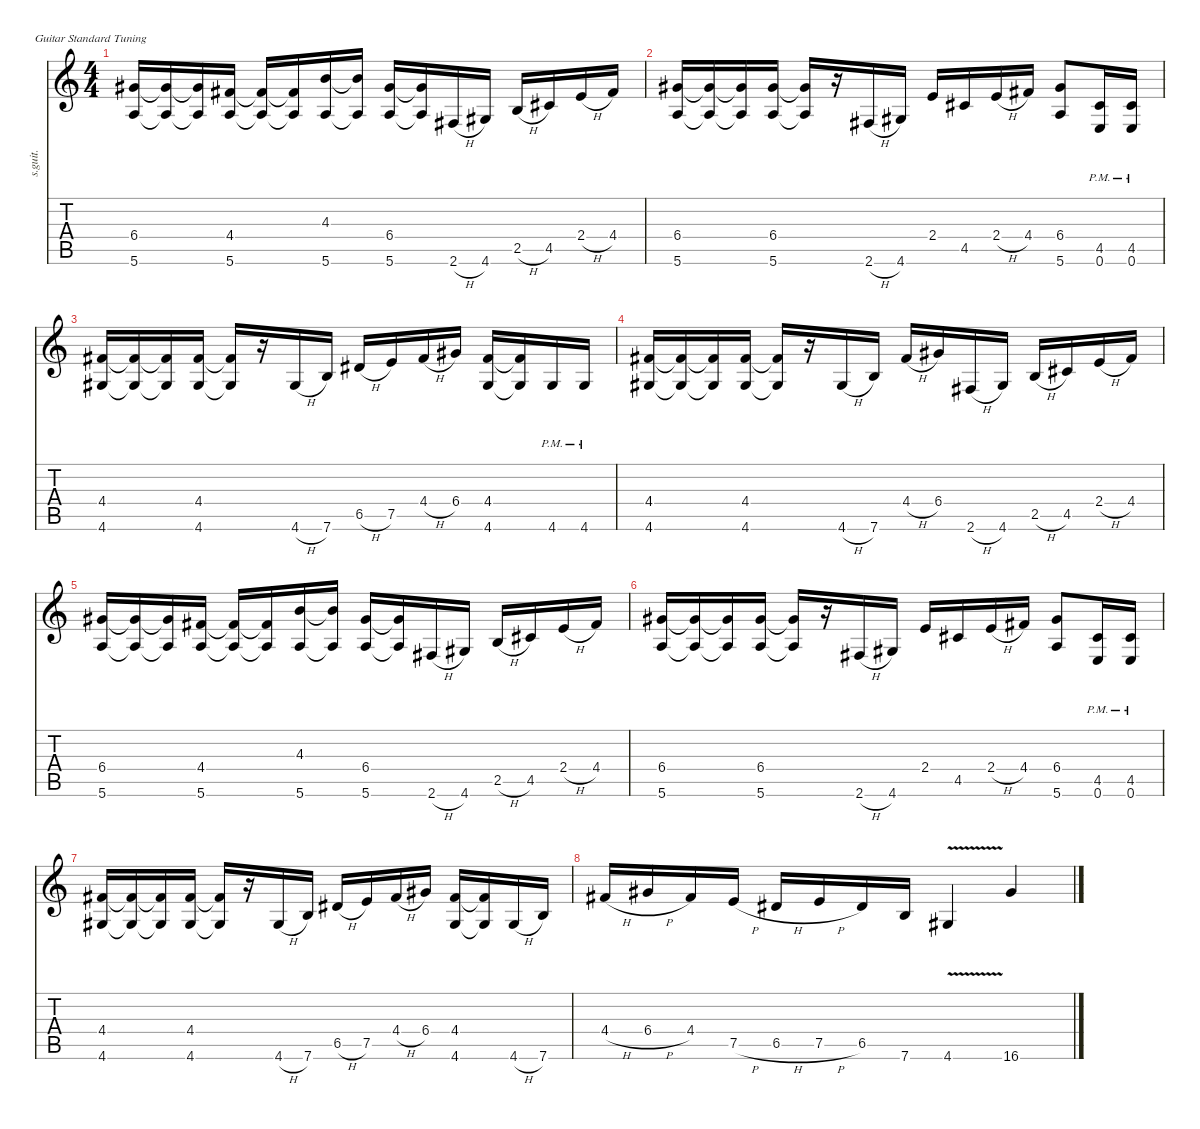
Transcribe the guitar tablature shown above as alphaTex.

\defaultSystemsLayout 4
\hideDynamics
\bracketExtendMode nobrackets
\track ("Mario Camarena" "s.guit.") {instrument overdrivenguitar}
\staff {score tabs}
\tuning (E4 B3 G3 D3 A2 E2)
\ts (4 4)
\tempo (170 hide)
\clef g2
\ks c
(6.4{acc #} 5.6).16{lyrics (0 "") lyrics (1 "") lyrics (2 "") lyrics (3 "") lyrics (4 "") dy f} (6.4{t acc #} 5.6{t}).16{lyrics (0 "") lyrics (1 "") lyrics (2 "") lyrics (3 "") lyrics (4 "")} (6.4{t acc #} 5.6{t}).16{lyrics (0 "") lyrics (1 "") lyrics (2 "") lyrics (3 "") lyrics (4 "")} (4.4{acc #} 5.6).16{lyrics (0 "") lyrics (1 "") lyrics (2 "") lyrics (3 "") lyrics (4 "")} (4.4{t acc #} 5.6{t}).16{lyrics (0 "") lyrics (1 "") lyrics (2 "") lyrics (3 "") lyrics (4 "")} (4.4{t acc #} 5.6{t}).16{lyrics (0 "") lyrics (1 "") lyrics (2 "") lyrics (3 "") lyrics (4 "")} (4.3 5.6).16{lyrics (0 "") lyrics (1 "") lyrics (2 "") lyrics (3 "") lyrics (4 "")} (4.3{t} 5.6{t}).16{lyrics (0 "") lyrics (1 "") lyrics (2 "") lyrics (3 "") lyrics (4 "")} (6.4{acc #} 5.6).16{lyrics (0 "") lyrics (1 "") lyrics (2 "") lyrics (3 "") lyrics (4 "")} (6.4{t acc #} 5.6{t}).16{lyrics (0 "") lyrics (1 "") lyrics (2 "") lyrics (3 "") lyrics (4 "")} 2.6{h acc #}.16{lyrics (0 "") lyrics (1 "") lyrics (2 "") lyrics (3 "") lyrics (4 "")} 4.6{acc #}.16{lyrics (0 "") lyrics (1 "") lyrics (2 "") lyrics (3 "") lyrics (4 "")} 2.5{h}.16{lyrics (0 "") lyrics (1 "") lyrics (2 "") lyrics (3 "") lyrics (4 "")} 4.5{acc #}.16{lyrics (0 "") lyrics (1 "") lyrics (2 "") lyrics (3 "") lyrics (4 "")} 2.4{h}.16{lyrics (0 "") lyrics (1 "") lyrics (2 "") lyrics (3 "") lyrics (4 "")} 4.4{acc #}.16{lyrics (0 "") lyrics (1 "") lyrics (2 "") lyrics (3 "") lyrics (4 "")} |
(6.4{acc #} 5.6).16{lyrics (0 "") lyrics (1 "") lyrics (2 "") lyrics (3 "") lyrics (4 "")} (6.4{t acc #} 5.6{t}).16{lyrics (0 "") lyrics (1 "") lyrics (2 "") lyrics (3 "") lyrics (4 "")} (6.4{t acc #} 5.6{t}).16{lyrics (0 "") lyrics (1 "") lyrics (2 "") lyrics (3 "") lyrics (4 "")} (6.4{acc #} 5.6).16{lyrics (0 "") lyrics (1 "") lyrics (2 "") lyrics (3 "") lyrics (4 "")} (6.4{t acc #} 5.6{t}).16{lyrics (0 "") lyrics (1 "") lyrics (2 "") lyrics (3 "") lyrics (4 "")} r.16 2.6{h acc #}.16{lyrics (0 "") lyrics (1 "") lyrics (2 "") lyrics (3 "") lyrics (4 "")} 4.6{acc #}.16{lyrics (0 "") lyrics (1 "") lyrics (2 "") lyrics (3 "") lyrics (4 "")} 2.4.16{lyrics (0 "") lyrics (1 "") lyrics (2 "") lyrics (3 "") lyrics (4 "")} 4.5{acc #}.16{lyrics (0 "") lyrics (1 "") lyrics (2 "") lyrics (3 "") lyrics (4 "")} 2.4{h}.16{lyrics (0 "") lyrics (1 "") lyrics (2 "") lyrics (3 "") lyrics (4 "")} 4.4{acc #}.16{lyrics (0 "") lyrics (1 "") lyrics (2 "") lyrics (3 "") lyrics (4 "")} (6.4{acc #} 5.6).8{lyrics (0 "") lyrics (1 "") lyrics (2 "") lyrics (3 "") lyrics (4 "")} (4.5{pm acc #} 0.6{pm}).16{lyrics (0 "") lyrics (1 "") lyrics (2 "") lyrics (3 "") lyrics (4 "")} (4.5{pm acc #} 0.6{pm}).16{lyrics (0 "") lyrics (1 "") lyrics (2 "") lyrics (3 "") lyrics (4 "")} |
(4.4{acc #} 4.6{acc #}).16{lyrics (0 "") lyrics (1 "") lyrics (2 "") lyrics (3 "") lyrics (4 "")} (4.4{t acc #} 4.6{t acc #}).16{lyrics (0 "") lyrics (1 "") lyrics (2 "") lyrics (3 "") lyrics (4 "")} (4.4{t acc #} 4.6{t acc #}).16{lyrics (0 "") lyrics (1 "") lyrics (2 "") lyrics (3 "") lyrics (4 "")} (4.4{acc #} 4.6{acc #}).16{lyrics (0 "") lyrics (1 "") lyrics (2 "") lyrics (3 "") lyrics (4 "")} (4.4{t acc #} 4.6{t acc #}).16{lyrics (0 "") lyrics (1 "") lyrics (2 "") lyrics (3 "") lyrics (4 "")} r.16 4.6{h acc #}.16{lyrics (0 "") lyrics (1 "") lyrics (2 "") lyrics (3 "") lyrics (4 "")} 7.6.16{lyrics (0 "") lyrics (1 "") lyrics (2 "") lyrics (3 "") lyrics (4 "")} 6.5{h acc #}.16{lyrics (0 "") lyrics (1 "") lyrics (2 "") lyrics (3 "") lyrics (4 "")} 7.5.16{lyrics (0 "") lyrics (1 "") lyrics (2 "") lyrics (3 "") lyrics (4 "")} 4.4{h acc #}.16{lyrics (0 "") lyrics (1 "") lyrics (2 "") lyrics (3 "") lyrics (4 "")} 6.4{acc #}.16{lyrics (0 "") lyrics (1 "") lyrics (2 "") lyrics (3 "") lyrics (4 "")} (4.4{acc #} 4.6{acc #}).16{lyrics (0 "") lyrics (1 "") lyrics (2 "") lyrics (3 "") lyrics (4 "")} (4.4{t acc #} 4.6{t acc #}).16{lyrics (0 "") lyrics (1 "") lyrics (2 "") lyrics (3 "") lyrics (4 "")} 4.6{pm acc #}.16{lyrics (0 "") lyrics (1 "") lyrics (2 "") lyrics (3 "") lyrics (4 "")} 4.6{pm acc #}.16{lyrics (0 "") lyrics (1 "") lyrics (2 "") lyrics (3 "") lyrics (4 "")} |
(4.4{acc #} 4.6{acc #}).16{lyrics (0 "") lyrics (1 "") lyrics (2 "") lyrics (3 "") lyrics (4 "")} (4.4{t acc #} 4.6{t acc #}).16{lyrics (0 "") lyrics (1 "") lyrics (2 "") lyrics (3 "") lyrics (4 "")} (4.4{t acc #} 4.6{t acc #}).16{lyrics (0 "") lyrics (1 "") lyrics (2 "") lyrics (3 "") lyrics (4 "")} (4.4{acc #} 4.6{acc #}).16{lyrics (0 "") lyrics (1 "") lyrics (2 "") lyrics (3 "") lyrics (4 "")} (4.4{t acc #} 4.6{t acc #}).16{lyrics (0 "") lyrics (1 "") lyrics (2 "") lyrics (3 "") lyrics (4 "")} r.16 4.6{h acc #}.16{lyrics (0 "") lyrics (1 "") lyrics (2 "") lyrics (3 "") lyrics (4 "")} 7.6.16{lyrics (0 "") lyrics (1 "") lyrics (2 "") lyrics (3 "") lyrics (4 "")} 4.4{h acc #}.16{lyrics (0 "") lyrics (1 "") lyrics (2 "") lyrics (3 "") lyrics (4 "")} 6.4{acc #}.16{lyrics (0 "") lyrics (1 "") lyrics (2 "") lyrics (3 "") lyrics (4 "")} 2.6{h acc #}.16{lyrics (0 "") lyrics (1 "") lyrics (2 "") lyrics (3 "") lyrics (4 "")} 4.6{acc #}.16{lyrics (0 "") lyrics (1 "") lyrics (2 "") lyrics (3 "") lyrics (4 "")} 2.5{h}.16{lyrics (0 "") lyrics (1 "") lyrics (2 "") lyrics (3 "") lyrics (4 "")} 4.5{acc #}.16{lyrics (0 "") lyrics (1 "") lyrics (2 "") lyrics (3 "") lyrics (4 "")} 2.4{h}.16{lyrics (0 "") lyrics (1 "") lyrics (2 "") lyrics (3 "") lyrics (4 "")} 4.4{acc #}.16{lyrics (0 "") lyrics (1 "") lyrics (2 "") lyrics (3 "") lyrics (4 "")} |
(6.4{acc #} 5.6).16{lyrics (0 "") lyrics (1 "") lyrics (2 "") lyrics (3 "") lyrics (4 "")} (6.4{t acc #} 5.6{t}).16{lyrics (0 "") lyrics (1 "") lyrics (2 "") lyrics (3 "") lyrics (4 "")} (6.4{t acc #} 5.6{t}).16{lyrics (0 "") lyrics (1 "") lyrics (2 "") lyrics (3 "") lyrics (4 "")} (4.4{acc #} 5.6).16{lyrics (0 "") lyrics (1 "") lyrics (2 "") lyrics (3 "") lyrics (4 "")} (4.4{t acc #} 5.6{t}).16{lyrics (0 "") lyrics (1 "") lyrics (2 "") lyrics (3 "") lyrics (4 "")} (4.4{t acc #} 5.6{t}).16{lyrics (0 "") lyrics (1 "") lyrics (2 "") lyrics (3 "") lyrics (4 "")} (4.3 5.6).16{lyrics (0 "") lyrics (1 "") lyrics (2 "") lyrics (3 "") lyrics (4 "")} (4.3{t} 5.6{t}).16{lyrics (0 "") lyrics (1 "") lyrics (2 "") lyrics (3 "") lyrics (4 "")} (6.4{acc #} 5.6).16{lyrics (0 "") lyrics (1 "") lyrics (2 "") lyrics (3 "") lyrics (4 "")} (6.4{t acc #} 5.6{t}).16{lyrics (0 "") lyrics (1 "") lyrics (2 "") lyrics (3 "") lyrics (4 "")} 2.6{h acc #}.16{lyrics (0 "") lyrics (1 "") lyrics (2 "") lyrics (3 "") lyrics (4 "")} 4.6{acc #}.16{lyrics (0 "") lyrics (1 "") lyrics (2 "") lyrics (3 "") lyrics (4 "")} 2.5{h}.16{lyrics (0 "") lyrics (1 "") lyrics (2 "") lyrics (3 "") lyrics (4 "")} 4.5{acc #}.16{lyrics (0 "") lyrics (1 "") lyrics (2 "") lyrics (3 "") lyrics (4 "")} 2.4{h}.16{lyrics (0 "") lyrics (1 "") lyrics (2 "") lyrics (3 "") lyrics (4 "")} 4.4{acc #}.16{lyrics (0 "") lyrics (1 "") lyrics (2 "") lyrics (3 "") lyrics (4 "")} |
(6.4{acc #} 5.6).16{lyrics (0 "") lyrics (1 "") lyrics (2 "") lyrics (3 "") lyrics (4 "")} (6.4{t acc #} 5.6{t}).16{lyrics (0 "") lyrics (1 "") lyrics (2 "") lyrics (3 "") lyrics (4 "")} (6.4{t acc #} 5.6{t}).16{lyrics (0 "") lyrics (1 "") lyrics (2 "") lyrics (3 "") lyrics (4 "")} (6.4{acc #} 5.6).16{lyrics (0 "") lyrics (1 "") lyrics (2 "") lyrics (3 "") lyrics (4 "")} (6.4{t acc #} 5.6{t}).16{lyrics (0 "") lyrics (1 "") lyrics (2 "") lyrics (3 "") lyrics (4 "")} r.16 2.6{h acc #}.16{lyrics (0 "") lyrics (1 "") lyrics (2 "") lyrics (3 "") lyrics (4 "")} 4.6{acc #}.16{lyrics (0 "") lyrics (1 "") lyrics (2 "") lyrics (3 "") lyrics (4 "")} 2.4.16{lyrics (0 "") lyrics (1 "") lyrics (2 "") lyrics (3 "") lyrics (4 "")} 4.5{acc #}.16{lyrics (0 "") lyrics (1 "") lyrics (2 "") lyrics (3 "") lyrics (4 "")} 2.4{h}.16{lyrics (0 "") lyrics (1 "") lyrics (2 "") lyrics (3 "") lyrics (4 "")} 4.4{acc #}.16{lyrics (0 "") lyrics (1 "") lyrics (2 "") lyrics (3 "") lyrics (4 "")} (6.4{acc #} 5.6).8{lyrics (0 "") lyrics (1 "") lyrics (2 "") lyrics (3 "") lyrics (4 "")} (4.5{pm acc #} 0.6{pm}).16{lyrics (0 "") lyrics (1 "") lyrics (2 "") lyrics (3 "") lyrics (4 "")} (4.5{pm acc #} 0.6{pm}).16{lyrics (0 "") lyrics (1 "") lyrics (2 "") lyrics (3 "") lyrics (4 "")} |
(4.4{acc #} 4.6{acc #}).16{lyrics (0 "") lyrics (1 "") lyrics (2 "") lyrics (3 "") lyrics (4 "")} (4.4{t acc #} 4.6{t acc #}).16{lyrics (0 "") lyrics (1 "") lyrics (2 "") lyrics (3 "") lyrics (4 "")} (4.4{t acc #} 4.6{t acc #}).16{lyrics (0 "") lyrics (1 "") lyrics (2 "") lyrics (3 "") lyrics (4 "")} (4.4{acc #} 4.6{acc #}).16{lyrics (0 "") lyrics (1 "") lyrics (2 "") lyrics (3 "") lyrics (4 "")} (4.4{t acc #} 4.6{t acc #}).16{lyrics (0 "") lyrics (1 "") lyrics (2 "") lyrics (3 "") lyrics (4 "")} r.16 4.6{h acc #}.16{lyrics (0 "") lyrics (1 "") lyrics (2 "") lyrics (3 "") lyrics (4 "")} 7.6.16{lyrics (0 "") lyrics (1 "") lyrics (2 "") lyrics (3 "") lyrics (4 "")} 6.5{h acc #}.16{lyrics (0 "") lyrics (1 "") lyrics (2 "") lyrics (3 "") lyrics (4 "")} 7.5.16{lyrics (0 "") lyrics (1 "") lyrics (2 "") lyrics (3 "") lyrics (4 "")} 4.4{h acc #}.16{lyrics (0 "") lyrics (1 "") lyrics (2 "") lyrics (3 "") lyrics (4 "")} 6.4{acc #}.16{lyrics (0 "") lyrics (1 "") lyrics (2 "") lyrics (3 "") lyrics (4 "")} (4.4{acc #} 4.6{acc #}).16{lyrics (0 "") lyrics (1 "") lyrics (2 "") lyrics (3 "") lyrics (4 "")} (4.4{t acc #} 4.6{t acc #}).16{lyrics (0 "") lyrics (1 "") lyrics (2 "") lyrics (3 "") lyrics (4 "")} 4.6{h acc #}.16{lyrics (0 "") lyrics (1 "") lyrics (2 "") lyrics (3 "") lyrics (4 "")} 7.6.16{lyrics (0 "") lyrics (1 "") lyrics (2 "") lyrics (3 "") lyrics (4 "")} |
4.4{h acc #}.16{lyrics (0 "") lyrics (1 "") lyrics (2 "") lyrics (3 "") lyrics (4 "")} 6.4{h acc #}.16{lyrics (0 "") lyrics (1 "") lyrics (2 "") lyrics (3 "") lyrics (4 "")} 4.4{acc #}.16{lyrics (0 "") lyrics (1 "") lyrics (2 "") lyrics (3 "") lyrics (4 "")} 7.5{h}.16{lyrics (0 "") lyrics (1 "") lyrics (2 "") lyrics (3 "") lyrics (4 "")} 6.5{h acc #}.16{lyrics (0 "") lyrics (1 "") lyrics (2 "") lyrics (3 "") lyrics (4 "")} 7.5{h}.16{lyrics (0 "") lyrics (1 "") lyrics (2 "") lyrics (3 "") lyrics (4 "")} 6.5{acc #}.16{lyrics (0 "") lyrics (1 "") lyrics (2 "") lyrics (3 "") lyrics (4 "")} 7.6.16{lyrics (0 "") lyrics (1 "") lyrics (2 "") lyrics (3 "") lyrics (4 "")} 4.6{v acc #}.4{lyrics (0 "") lyrics (1 "") lyrics (2 "") lyrics (3 "") lyrics (4 "")} 16.6{ss acc #}.4{lyrics (0 "") lyrics (1 "") lyrics (2 "") lyrics (3 "") lyrics (4 "")}
